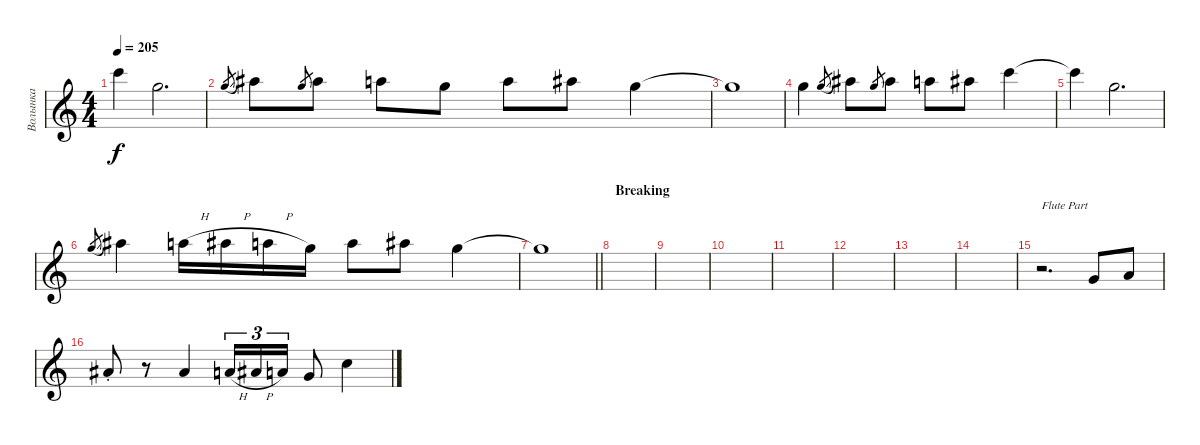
\track ("Волынка" "Волынка") {instrument bassoon}
\staff {score}
\tuning (E4 B3 G3 D3 A2 B1) {hide}
\ts (4 4)
\tempo 205
\clef g2
\ks aminor
20.1{t}.4{dy f} 15.1.2{d} |
15.1{sl}.8{gr} 18.1.8 15.1.8{gr} 18.1.8 17.1.8 15.1.8 17.1.8 18.1.8 15.1.4 |
15.1{t}.1 |
15.1.4 15.1{sl}.8{gr} 18.1.8 15.1.8{gr} 18.1.8 17.1.8 18.1.8 20.1.4 |
20.1{t}.4 15.1.2{d} |
15.1{sl}.8{gr} 18.1.4 17.1{h}.16 18.1{h}.16 17.1{h}.16 15.1.16 17.1.8 18.1.8 15.1.4 |
\barLineRight lightlight
15.1{t}.1 |
\section ("" "Breaking")
|
|
|
|
|
|
|
r.2{d txt "Flute Part" instrument piccolo} 3.1.8 5.1.8 |
6.1{st}.8 r.8 6.1.4 5.1{h}.16{tu (3 2)} 6.1{h}.16{tu (3 2)} 5.1.16{tu (3 2)} 8.2.8 8.1.4
